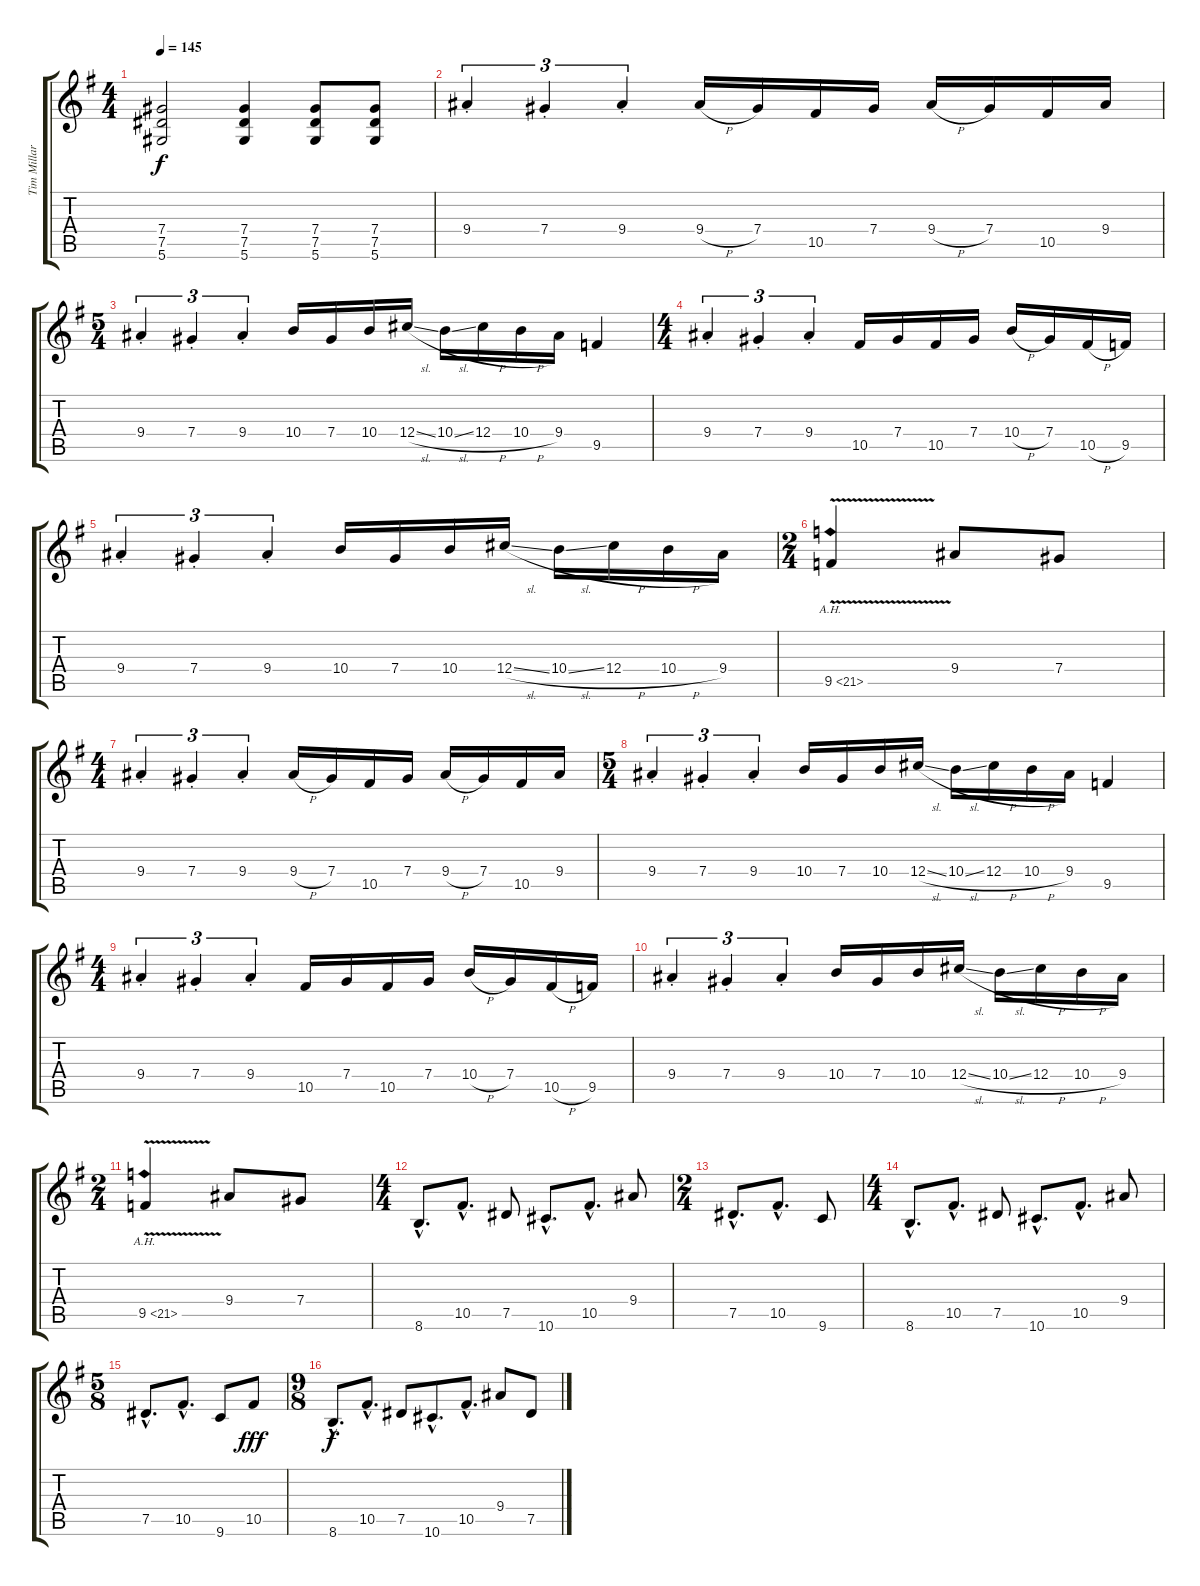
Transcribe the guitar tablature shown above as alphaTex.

\track ("Tim Millar" "Tim Millar") {instrument distortionguitar}
\staff {score tabs}
\tuning (Eb4 Bb3 Gb3 Db3 Ab2 Eb2) {hide}
\ts (4 4)
\tempo 145
\clef g2
\ks g
(7.4 7.5 5.6).2{dy f} (7.4 7.5 5.6).4 (7.4 7.5 5.6).8 (7.4 7.5 5.6).8 |
9.4{st}.4{tu (3 2)} 7.4{st}.4{tu (3 2)} 9.4{st}.4{tu (3 2)} 9.4{h}.16 7.4.16 10.5.16 7.4.16 9.4{h}.16 7.4.16 10.5.16 9.4.16 |
\ts (5 4)
9.4{st}.4{tu (3 2)} 7.4{st}.4{tu (3 2)} 9.4{st}.4{tu (3 2)} 10.4.16 7.4.16 10.4.16 12.4{sl}.16 10.4{sl}.16 12.4{h}.16 10.4{h}.16 9.4.16 9.5.4 |
\ts (4 4)
9.4{st}.4{tu (3 2)} 7.4{st}.4{tu (3 2)} 9.4{st}.4{tu (3 2)} 10.5.16 7.4.16 10.5.16 7.4.16 10.4{h}.16 7.4.16 10.5{h}.16 9.5.16 |
9.4{st}.4{tu (3 2)} 7.4{st}.4{tu (3 2)} 9.4{st}.4{tu (3 2)} 10.4.16 7.4.16 10.4.16 12.4{sl}.16 10.4{sl}.16 12.4{h}.16 10.4{h}.16 9.4.16 |
\ts (2 4)
9.5{ah 12 v}.4 9.4.8 7.4.8 |
\ts (4 4)
9.4{st}.4{tu (3 2)} 7.4{st}.4{tu (3 2)} 9.4{st}.4{tu (3 2)} 9.4{h}.16 7.4.16 10.5.16 7.4.16 9.4{h}.16 7.4.16 10.5.16 9.4.16 |
\ts (5 4)
9.4{st}.4{tu (3 2)} 7.4{st}.4{tu (3 2)} 9.4{st}.4{tu (3 2)} 10.4.16 7.4.16 10.4.16 12.4{sl}.16 10.4{sl}.16 12.4{h}.16 10.4{h}.16 9.4.16 9.5.4 |
\ts (4 4)
9.4{st}.4{tu (3 2)} 7.4{st}.4{tu (3 2)} 9.4{st}.4{tu (3 2)} 10.5.16 7.4.16 10.5.16 7.4.16 10.4{h}.16 7.4.16 10.5{h}.16 9.5.16 |
9.4{st}.4{tu (3 2)} 7.4{st}.4{tu (3 2)} 9.4{st}.4{tu (3 2)} 10.4.16 7.4.16 10.4.16 12.4{sl}.16 10.4{sl}.16 12.4{h}.16 10.4{h}.16 9.4.16 |
\ts (2 4)
9.5{ah 12 v}.4 9.4.8 7.4.8 |
\ts (4 4)
8.6{hac}.8{d} 10.5{hac}.8{d} 7.5.8 10.6{hac}.8{d} 10.5{hac}.8{d} 9.4.8 |
\ts (2 4)
7.5{hac}.8{d} 10.5{hac}.8{d} 9.6.8 |
\ts (4 4)
8.6{hac}.8{d} 10.5{hac}.8{d} 7.5.8 10.6{hac}.8{d} 10.5{hac}.8{d} 9.4.8 |
\ts (5 8)
7.5{hac}.8{d} 10.5{hac}.8{d} 9.6.8 10.5.8{dy fff} |
\ts (9 8)
8.6{hac}.8{d dy f} 10.5{hac}.8{d} 7.5.8 10.6{hac}.8{d} 10.5{hac}.8{d} 9.4.8 7.5.8
